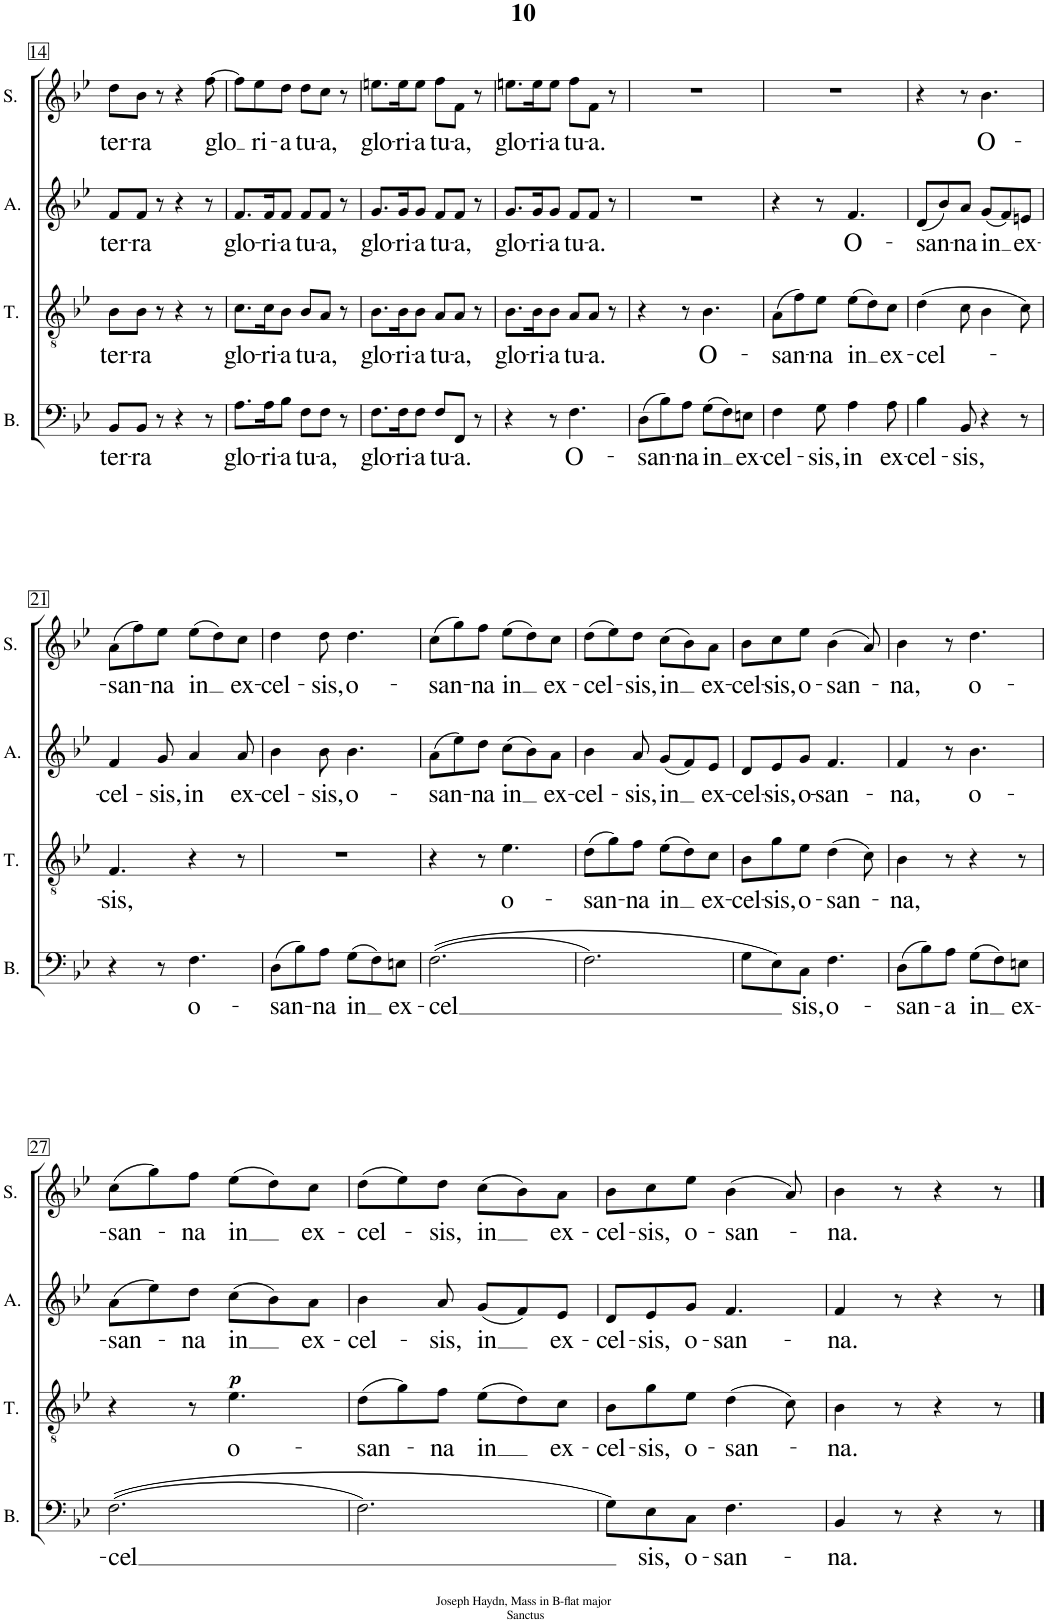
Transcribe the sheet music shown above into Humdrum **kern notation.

**kern	**text	**kern	**text	**dynam	**kern	**text	**kern	**text
*part4	*part4	*part3	*part3	*part3	*part2	*part2	*part1	*part1
*staff4	*staff4	*staff3	*staff3	*staff3	*staff2	*staff2	*staff1	*staff1
*I"Basso	*	*I"Tenore	*	*	*I"Alto	*	*I"Soprano	*
*I'B.	*	*I'T.	*	*	*I'A.	*	*I'S.	*
!!LO:PB:g=z
*clefF4	*	*clefGv2	*	*	*clefG2	*	*clefG2	*
*k[b-e-]	*	*k[b-e-]	*	*	*k[b-e-]	*	*k[b-e-]	*
*M6/8	*	*M6/8	*	*	*M6/8	*	*M6/8	*
=14	=14	=14	=14	=14	=14	=14	=14	=14
!	!LO:LY:b	!	!LO:LY:b	!	!	!LO:LY:b	!	!LO:LY:b
8BB-/L	ter-	8B-\L	ter-	.	8f/L	ter-	8dd\L	ter-
!	!LO:LY:b	!	!LO:LY:b	!	!	!LO:LY:b	!	!LO:LY:b
8BB-/J	-ra	8B-\J	-ra	.	8f/J	-ra	8b-\J	-ra
8r	.	8r	.	.	8r	.	8r	.
4r	.	4r	.	.	4r	.	4r	.
!	!	!	!	!	!	!	!	!LO:LY:b
8r	.	8r	.	.	8r	.	[8ff\	glo
=15	=15	=15	=15	=15	=15	=15	=15	=15
!	!LO:LY:b	!	!LO:LY:b	!	!	!LO:LY:b	!	!
8.A\L	glo-	8.c\L	glo-	.	8.f/L	glo-	8ff\L]	.
!	!	!	!	!	!	!	!	!LO:LY:b
.	.	.	.	.	.	.	8ee-\	ri-
!	!LO:LY:b	!	!LO:LY:b	!	!	!LO:LY:b	!	!
16A\K	-ri-	16c\K	-ri-	.	16f/K	-ri-	.	.
!	!LO:LY:b	!	!LO:LY:b	!	!	!LO:LY:b	!	!LO:LY:b
8B-\J	-a	8B-\J	-a	.	8f/J	-a	8dd\J	-a
!	!LO:LY:b	!	!LO:LY:b	!	!	!LO:LY:b	!	!LO:LY:b
8F\L	tu-	8B-/L	tu-	.	8f/L	tu-	8dd\L	tu-
!	!LO:LY:b	!	!LO:LY:b	!	!	!LO:LY:b	!	!LO:LY:b
8F\J	-a,	8A/J	-a,	.	8f/J	-a,	8cc\J	-a,
8r	.	8r	.	.	8r	.	8r	.
=16	=16	=16	=16	=16	=16	=16	=16	=16
!	!LO:LY:b	!	!LO:LY:b	!	!	!LO:LY:b	!	!LO:LY:b
8.F\L	glo-	8.B-\L	glo-	.	8.g/L	glo-	8.een\L	glo-
!	!LO:LY:b	!	!LO:LY:b	!	!	!LO:LY:b	!	!LO:LY:b
16F\K	-ri-	16B-\K	-ri-	.	16g/K	-ri-	16ee\K	-ri-
!	!LO:LY:b	!	!LO:LY:b	!	!	!LO:LY:b	!	!LO:LY:b
8F\J	-a	8B-\J	-a	.	8g/J	-a	8ee\J	-a
!	!LO:LY:b	!	!LO:LY:b	!	!	!LO:LY:b	!	!LO:LY:b
8F/L	tu-	8A/L	tu-	.	8f/L	tu-	8ff\L	tu-
!	!LO:LY:b	!	!LO:LY:b	!	!	!LO:LY:b	!	!LO:LY:b
8FF/J	-a.	8A/J	-a,	.	8f/J	-a,	8f\J	-a,
8r	.	8r	.	.	8r	.	8r	.
=17	=17	=17	=17	=17	=17	=17	=17	=17
!	!	!	!LO:LY:b	!	!	!LO:LY:b	!	!LO:LY:b
4r	.	8.B-\L	glo-	.	8.g/L	glo-	8.een\L	glo-
!	!	!	!LO:LY:b	!	!	!LO:LY:b	!	!LO:LY:b
.	.	16B-\K	-ri-	.	16g/K	-ri-	16ee\K	-ri-
!	!	!	!LO:LY:b	!	!	!LO:LY:b	!	!LO:LY:b
8r	.	8B-\J	-a	.	8g/J	-a	8ee\J	-a
!	!LO:LY:b	!	!LO:LY:b	!	!	!LO:LY:b	!	!LO:LY:b
4.F\	O-	8A/L	tu-	.	8f/L	tu-	8ff\L	tu-
!	!	!	!LO:LY:b	!	!	!LO:LY:b	!	!LO:LY:b
.	.	8A/J	-a.	.	8f/J	-a.	8f\J	-a.
.	.	8r	.	.	8r	.	8r	.
=18	=18	=18	=18	=18	=18	=18	=18	=18
!	!LO:LY:b	!	!	!	!	!	!	!
(>8D\L	-san-	4r	.	.	2.r	.	2.r	.
8B-\)	.	.	.	.	.	.	.	.
!	!LO:LY:b	!	!	!	!	!	!	!
8A\J	-na	8r	.	.	.	.	.	.
!	!LO:LY:b	!	!LO:LY:b	!	!	!	!	!
(>8G\L	in	4.B-\	O-	.	.	.	.	.
8F\)	.	.	.	.	.	.	.	.
!	!LO:LY:b	!	!	!	!	!	!	!
8En\J	ex-	.	.	.	.	.	.	.
=19	=19	=19	=19	=19	=19	=19	=19	=19
!	!LO:LY:b	!	!LO:LY:b	!	!	!	!	!
4F\	-cel-	(>8A\L	-san-	.	4r	.	2.r	.
.	.	8f\)	.	.	.	.	.	.
!	!LO:LY:b	!	!LO:LY:b	!	!	!	!	!
8G\	-sis,	8e-\J	-na	.	8r	.	.	.
!	!LO:LY:b	!	!LO:LY:b	!	!	!LO:LY:b	!	!
4A\	in	(>8e-\L	in	.	4.f/	O-	.	.
.	.	8d\)	.	.	.	.	.	.
!	!LO:LY:b	!	!LO:LY:b	!	!	!	!	!
8A\	ex-	8c\J	ex-	.	.	.	.	.
=20	=20	=20	=20	=20	=20	=20	=20	=20
!	!LO:LY:b	!	!LO:LY:b	!	!	!LO:LY:b	!	!
4B-\	-cel-	(>4d\	-cel-	.	(<8d/L	-san-	4r	.
.	.	.	.	.	8b-/)	.	.	.
!	!LO:LY:b	!	!	!	!	!LO:LY:b	!	!
8BB-/	-sis,	8c\	.	.	8a/J	-na	8r	.
!	!	!	!	!	!	!LO:LY:b	!	!LO:LY:b
4r	.	4B-\	.	.	(<8g/L	in	4.b-\	O-
.	.	.	.	.	8f/)	.	.	.
!	!	!	!	!	!	!LO:LY:b	!	!
8r	.	8c\)	.	.	8en/J	ex-	.	.
!!LO:LB:g=z
=21	=21	=21	=21	=21	=21	=21	=21	=21
!	!	!	!LO:LY:b	!	!	!LO:LY:b	!	!LO:LY:b
4r	.	4.F/	-sis,	.	4f/	-cel-	(>8a\L	-san-
.	.	.	.	.	.	.	8ff\)	.
!	!	!	!	!	!	!LO:LY:b	!	!LO:LY:b
8r	.	.	.	.	8g/	-sis,	8ee-\J	-na
!	!LO:LY:b	!	!	!	!	!LO:LY:b	!	!LO:LY:b
4.F\	o-	4r	.	.	4a/	in	(>8ee-\L	in
.	.	.	.	.	.	.	8dd\)	.
!	!	!	!	!	!	!LO:LY:b	!	!LO:LY:b
.	.	8r	.	.	8a/	ex-	8cc\J	ex-
=22	=22	=22	=22	=22	=22	=22	=22	=22
!	!LO:LY:b	!	!	!	!	!LO:LY:b	!	!LO:LY:b
(>8D\L	-san-	2.r	.	.	4b-\	-cel-	4dd\	-cel-
8B-\)	.	.	.	.	.	.	.	.
!	!LO:LY:b	!	!	!	!	!LO:LY:b	!	!LO:LY:b
8A\J	-na	.	.	.	8b-\	-sis,	8dd\	-sis,
!	!LO:LY:b	!	!	!	!	!LO:LY:b	!	!LO:LY:b
(>8G\L	in	.	.	.	4.b-\	o-	4.dd\	o-
8F\)	.	.	.	.	.	.	.	.
!	!LO:LY:b	!	!	!	!	!	!	!
8En\J	ex-	.	.	.	.	.	.	.
=23	=23	=23	=23	=23	=23	=23	=23	=23
!	!LO:LY:b	!	!	!	!	!LO:LY:b	!	!LO:LY:b
((>2.F\	-cel	4r	.	.	(>8a\L	-san-	(>8cc\L	-san-
.	.	.	.	.	8ee-\)	.	8gg\)	.
!	!	!	!	!	!	!LO:LY:b	!	!LO:LY:b
.	.	8r	.	.	8dd\J	-na	8ff\J	-na
!	!	!	!LO:LY:b	!	!	!LO:LY:b	!	!LO:LY:b
.	.	4.e-\	o-	.	(>8cc\L	in	(>8ee-\L	in
.	.	.	.	.	8b-\)	.	8dd\)	.
!	!	!	!	!	!	!LO:LY:b	!	!LO:LY:b
.	.	.	.	.	8a\J	ex-	8cc\J	ex-
=24	=24	=24	=24	=24	=24	=24	=24	=24
!	!	!	!LO:LY:b	!	!	!LO:LY:b	!	!LO:LY:b
2.F\)	.	(>8d\L	-san-	.	4b-\	-cel-	(>8dd\L	-cel-
.	.	8g\)	.	.	.	.	8ee-\)	.
!	!	!	!LO:LY:b	!	!	!LO:LY:b	!	!LO:LY:b
.	.	8f\J	-na	.	8a/	-sis,	8dd\J	-sis,
!	!	!	!LO:LY:b	!	!	!LO:LY:b	!	!LO:LY:b
.	.	(>8e-\L	in	.	(<8g/L	in	(>8cc\L	in
.	.	8d\)	.	.	8f/)	.	8b-\)	.
!	!	!	!LO:LY:b	!	!	!LO:LY:b	!	!LO:LY:b
.	.	8c\J	ex-	.	8e-/J	ex-	8a\J	ex-
=25	=25	=25	=25	=25	=25	=25	=25	=25
!	!	!	!LO:LY:b	!	!	!LO:LY:b	!	!LO:LY:b
8G\L	.	8B-\L	-cel-	.	8d/L	-cel-	8b-\L	-cel-
!	!	!	!LO:LY:b	!	!	!LO:LY:b	!	!LO:LY:b
8E-\)	.	8g\	-sis,	.	8e-/	-sis,	8cc\	-sis,
!	!LO:LY:b	!	!LO:LY:b	!	!	!LO:LY:b	!	!LO:LY:b
8C\J	sis,	8e-\J	o-	.	8g/J	o-	8ee-\J	o-
!	!LO:LY:b	!	!LO:LY:b	!	!	!LO:LY:b	!	!LO:LY:b
4.F\	o-	(>4d\	-san-	.	4.f/	-san-	(>4b-\	-san-
.	.	8c\)	.	.	.	.	8a/)	.
=26	=26	=26	=26	=26	=26	=26	=26	=26
!	!LO:LY:b	!	!LO:LY:b	!	!	!LO:LY:b	!	!LO:LY:b
(>8D\L	-san-	4B-\	-na,	.	4f/	-na,	4b-\	-na,
8B-\)	.	.	.	.	.	.	.	.
!	!LO:LY:b	!	!	!	!	!	!	!
8A\J	-a	8r	.	.	8r	.	8r	.
!	!LO:LY:b	!	!	!	!	!LO:LY:b	!	!LO:LY:b
(>8G\L	in	4r	.	.	4.b-\	o-	4.dd\	o-
8F\)	.	.	.	.	.	.	.	.
!	!LO:LY:b	!	!	!	!	!	!	!
8En\J	ex-	8r	.	.	.	.	.	.
!!LO:LB:g=z
=27	=27	=27	=27	=27	=27	=27	=27	=27
!	!LO:LY:b	!	!	!	!	!LO:LY:b	!	!LO:LY:b
((>2.F\	-cel	4r	.	.	(>8a\L	-san-	(>8cc\L	-san-
.	.	.	.	.	8ee-\)	.	8gg\)	.
!	!	!	!	!	!	!LO:LY:b	!	!LO:LY:b
.	.	8r	.	.	8dd\J	-na	8ff\J	-na
!	!	!	!LO:LY:b	!LO:DY:a	!	!LO:LY:b	!	!LO:LY:b
.	.	4.e-\	o-	p	(>8cc\L	in	(>8ee-\L	in
.	.	.	.	.	8b-\)	.	8dd\)	.
!	!	!	!	!	!	!LO:LY:b	!	!LO:LY:b
.	.	.	.	.	8a\J	ex-	8cc\J	ex-
=28	=28	=28	=28	=28	=28	=28	=28	=28
!	!	!	!LO:LY:b	!	!	!LO:LY:b	!	!LO:LY:b
2.F\)	.	(>8d\L	-san-	.	4b-\	-cel-	(>8dd\L	-cel-
.	.	8g\)	.	.	.	.	8ee-\)	.
!	!	!	!LO:LY:b	!	!	!LO:LY:b	!	!LO:LY:b
.	.	8f\J	-na	.	8a/	-sis,	8dd\J	-sis,
!	!	!	!LO:LY:b	!	!	!LO:LY:b	!	!LO:LY:b
.	.	(>8e-\L	in	.	(<8g/L	in	(>8cc\L	in
.	.	8d\)	.	.	8f/)	.	8b-\)	.
!	!	!	!LO:LY:b	!	!	!LO:LY:b	!	!LO:LY:b
.	.	8c\J	ex-	.	8e-/J	ex-	8a\J	ex-
=29	=29	=29	=29	=29	=29	=29	=29	=29
!	!	!	!LO:LY:b	!	!	!LO:LY:b	!	!LO:LY:b
8G\L)	.	8B-\L	-cel-	.	8d/L	-cel-	8b-\L	-cel-
!	!LO:LY:b	!	!LO:LY:b	!	!	!LO:LY:b	!	!LO:LY:b
8E-\	sis,	8g\	-sis,	.	8e-/	-sis,	8cc\	-sis,
!	!LO:LY:b	!	!LO:LY:b	!	!	!LO:LY:b	!	!LO:LY:b
8C\J	o-	8e-\J	o-	.	8g/J	o-	8ee-\J	o-
!	!LO:LY:b	!	!LO:LY:b	!	!	!LO:LY:b	!	!LO:LY:b
4.F\	-san-	(>4d\	-san-	.	4.f/	-san-	(>4b-\	-san-
.	.	8c\)	.	.	.	.	8a/)	.
=30	=30	=30	=30	=30	=30	=30	=30	=30
!	!LO:LY:b	!	!LO:LY:b	!	!	!LO:LY:b	!	!LO:LY:b
4BB-/	-na.	4B-\	-na.	.	4f/	-na.	4b-\	-na.
8r	.	8r	.	.	8r	.	8r	.
4r	.	4r	.	.	4r	.	4r	.
8r	.	8r	.	.	8r	.	8r	.
==	==	==	==	==	==	==	==	==
*-	*-	*-	*-	*-	*-	*-	*-	*-
